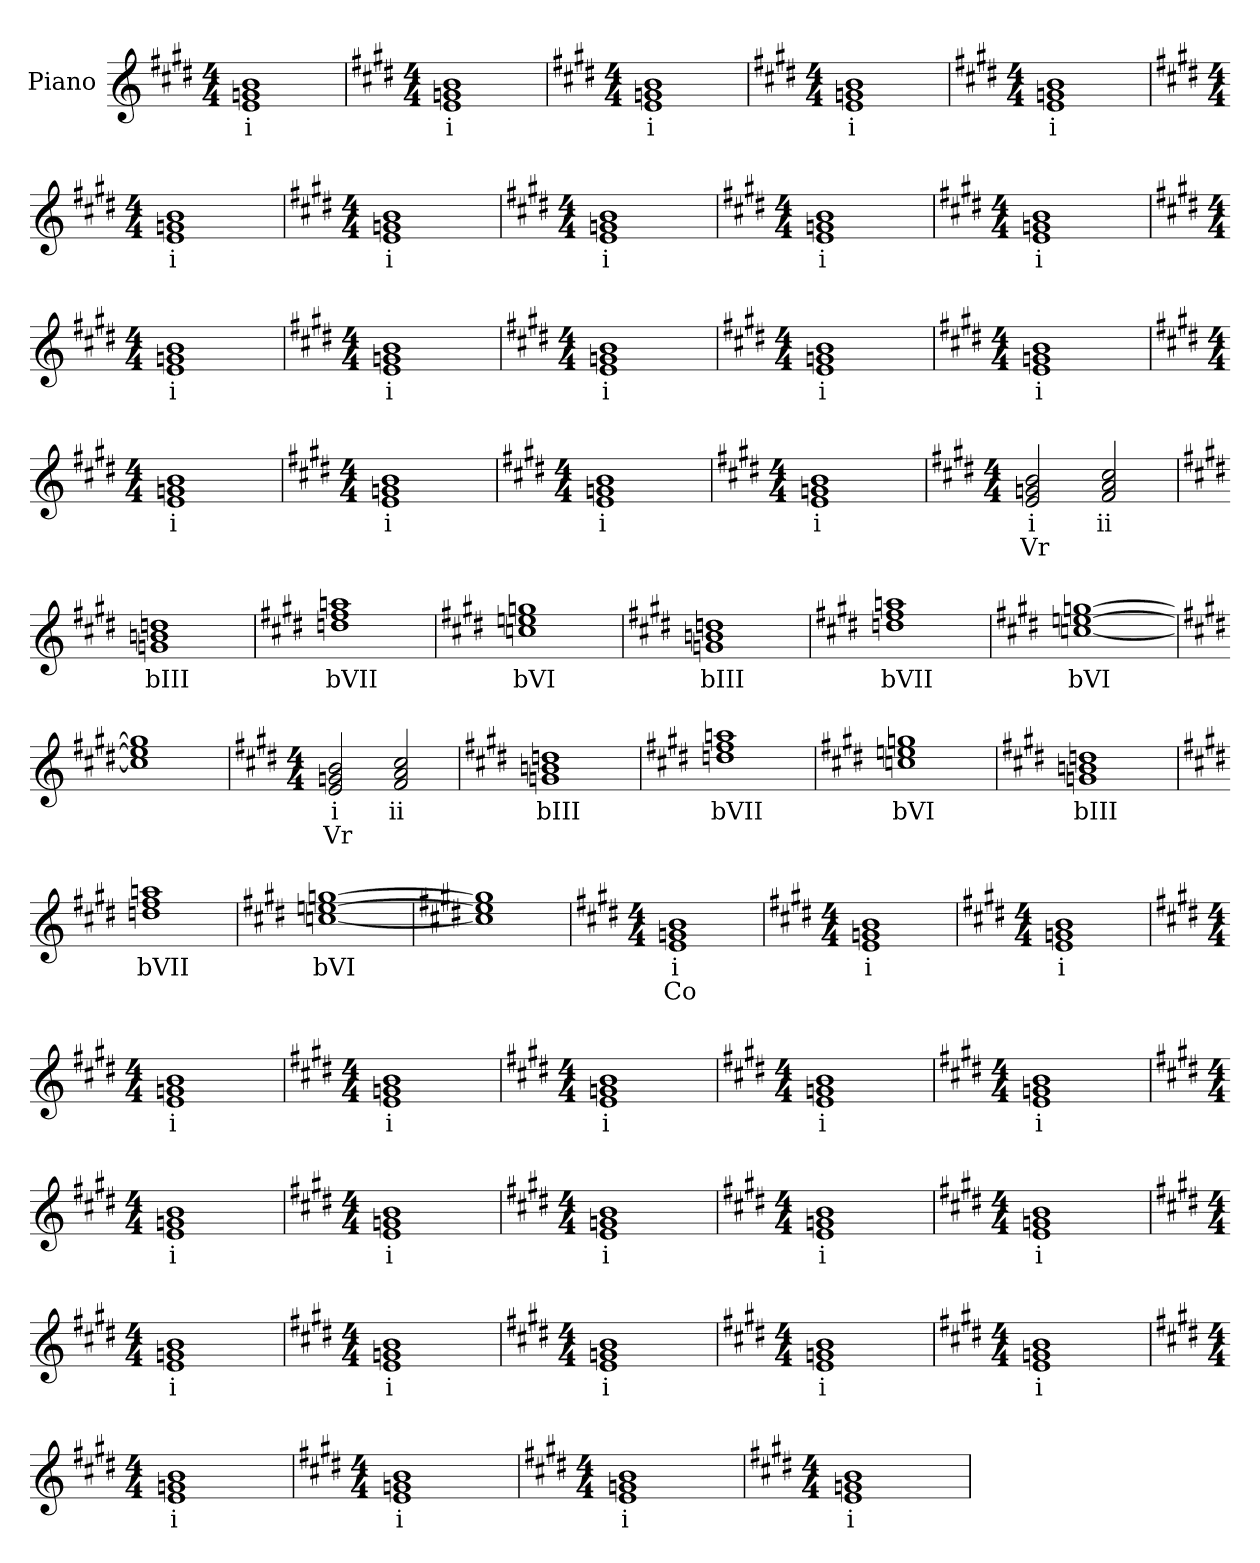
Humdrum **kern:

**kern	**text	**text
*part1	*part1	*part1
*staff1	*staff1	*staff1
*I"Piano	*	*
*I'Pno	*	*
*k[f#c#g#d#]	*	*
*E:	*	*
*M4/4	*	*
=	=	=
1e 1gn 1b	i	.
=	=	=
*k[f#c#g#d#]	*	*
*E:	*	*
*M4/4	*	*
1e 1gn 1b	i	.
=	=	=
*k[f#c#g#d#]	*	*
*E:	*	*
*M4/4	*	*
1e 1gn 1b	i	.
=	=	=
*k[f#c#g#d#]	*	*
*E:	*	*
*M4/4	*	*
1e 1gn 1b	i	.
=	=	=
*k[f#c#g#d#]	*	*
*E:	*	*
*M4/4	*	*
1e 1gn 1b	i	.
=	=	=
*k[f#c#g#d#]	*	*
*E:	*	*
*M4/4	*	*
1e 1gn 1b	i	.
=	=	=
*k[f#c#g#d#]	*	*
*E:	*	*
*M4/4	*	*
1e 1gn 1b	i	.
=	=	=
*k[f#c#g#d#]	*	*
*E:	*	*
*M4/4	*	*
1e 1gn 1b	i	.
=	=	=
*k[f#c#g#d#]	*	*
*E:	*	*
*M4/4	*	*
1e 1gn 1b	i	.
=	=	=
*k[f#c#g#d#]	*	*
*E:	*	*
*M4/4	*	*
1e 1gn 1b	i	.
=	=	=
*k[f#c#g#d#]	*	*
*E:	*	*
*M4/4	*	*
1e 1gn 1b	i	.
=	=	=
*k[f#c#g#d#]	*	*
*E:	*	*
*M4/4	*	*
1e 1gn 1b	i	.
=	=	=
*k[f#c#g#d#]	*	*
*E:	*	*
*M4/4	*	*
1e 1gn 1b	i	.
=	=	=
*k[f#c#g#d#]	*	*
*E:	*	*
*M4/4	*	*
1e 1gn 1b	i	.
=	=	=
*k[f#c#g#d#]	*	*
*E:	*	*
*M4/4	*	*
1e 1gn 1b	i	.
=	=	=
*k[f#c#g#d#]	*	*
*E:	*	*
*M4/4	*	*
1e 1gn 1b	i	.
=	=	=
*k[f#c#g#d#]	*	*
*E:	*	*
*M4/4	*	*
1e 1gn 1b	i	.
=	=	=
*k[f#c#g#d#]	*	*
*E:	*	*
*M4/4	*	*
1e 1gn 1b	i	.
=	=	=
*k[f#c#g#d#]	*	*
*E:	*	*
*M4/4	*	*
1e 1gn 1b	i	.
=	=	=
*k[f#c#g#d#]	*	*
*E:	*	*
*M4/4	*	*
2e 2gn 2b	i	Vr
2f# 2a 2cc#	ii	.
=	=	=
*k[f#c#g#d#]	*	*
*E:	*	*
1gn 1bn 1ddn	bIII	.
=	=	=
*k[f#c#g#d#]	*	*
*E:	*	*
1ddn 1ff# 1aan	bVII	.
=	=	=
*k[f#c#g#d#]	*	*
*E:	*	*
1ccn 1een 1ggn	bVI	.
=	=	=
*k[f#c#g#d#]	*	*
*E:	*	*
1gn 1bn 1ddn	bIII	.
=	=	=
*k[f#c#g#d#]	*	*
*E:	*	*
1ddn 1ff# 1aan	bVII	.
=	=	=
*k[f#c#g#d#]	*	*
*E:	*	*
[1ccn [1een [1ggn	bVI	.
=	=	=
*k[f#c#g#d#]	*	*
*E:	*	*
1ccn] 1een] 1ggn]	.	.
=	=	=
*k[f#c#g#d#]	*	*
*E:	*	*
*M4/4	*	*
2e 2gn 2b	i	Vr
2f# 2a 2cc#	ii	.
=	=	=
*k[f#c#g#d#]	*	*
*E:	*	*
1gn 1bn 1ddn	bIII	.
=	=	=
*k[f#c#g#d#]	*	*
*E:	*	*
1ddn 1ff# 1aan	bVII	.
=	=	=
*k[f#c#g#d#]	*	*
*E:	*	*
1ccn 1een 1ggn	bVI	.
=	=	=
*k[f#c#g#d#]	*	*
*E:	*	*
1gn 1bn 1ddn	bIII	.
=	=	=
*k[f#c#g#d#]	*	*
*E:	*	*
1ddn 1ff# 1aan	bVII	.
=	=	=
*k[f#c#g#d#]	*	*
*E:	*	*
[1ccn [1een [1ggn	bVI	.
=	=	=
*k[f#c#g#d#]	*	*
*E:	*	*
1ccn] 1een] 1ggn]	.	.
=	=	=
*k[f#c#g#d#]	*	*
*E:	*	*
*M4/4	*	*
1e 1gn 1b	i	Co
=	=	=
*k[f#c#g#d#]	*	*
*E:	*	*
*M4/4	*	*
1e 1gn 1b	i	.
=	=	=
*k[f#c#g#d#]	*	*
*E:	*	*
*M4/4	*	*
1e 1gn 1b	i	.
=	=	=
*k[f#c#g#d#]	*	*
*E:	*	*
*M4/4	*	*
1e 1gn 1b	i	.
=	=	=
*k[f#c#g#d#]	*	*
*E:	*	*
*M4/4	*	*
1e 1gn 1b	i	.
=	=	=
*k[f#c#g#d#]	*	*
*E:	*	*
*M4/4	*	*
1e 1gn 1b	i	.
=	=	=
*k[f#c#g#d#]	*	*
*E:	*	*
*M4/4	*	*
1e 1gn 1b	i	.
=	=	=
*k[f#c#g#d#]	*	*
*E:	*	*
*M4/4	*	*
1e 1gn 1b	i	.
=	=	=
*k[f#c#g#d#]	*	*
*E:	*	*
*M4/4	*	*
1e 1gn 1b	i	.
=	=	=
*k[f#c#g#d#]	*	*
*E:	*	*
*M4/4	*	*
1e 1gn 1b	i	.
=	=	=
*k[f#c#g#d#]	*	*
*E:	*	*
*M4/4	*	*
1e 1gn 1b	i	.
=	=	=
*k[f#c#g#d#]	*	*
*E:	*	*
*M4/4	*	*
1e 1gn 1b	i	.
=	=	=
*k[f#c#g#d#]	*	*
*E:	*	*
*M4/4	*	*
1e 1gn 1b	i	.
=	=	=
*k[f#c#g#d#]	*	*
*E:	*	*
*M4/4	*	*
1e 1gn 1b	i	.
=	=	=
*k[f#c#g#d#]	*	*
*E:	*	*
*M4/4	*	*
1e 1gn 1b	i	.
=	=	=
*k[f#c#g#d#]	*	*
*E:	*	*
*M4/4	*	*
1e 1gn 1b	i	.
=	=	=
*k[f#c#g#d#]	*	*
*E:	*	*
*M4/4	*	*
1e 1gn 1b	i	.
=	=	=
*k[f#c#g#d#]	*	*
*E:	*	*
*M4/4	*	*
1e 1gn 1b	i	.
=	=	=
*k[f#c#g#d#]	*	*
*E:	*	*
*M4/4	*	*
1e 1gn 1b	i	.
=	=	=
*k[f#c#g#d#]	*	*
*E:	*	*
*M4/4	*	*
1e 1gn 1b	i	.
=	=	=
*k[f#c#g#d#]	*	*
*E:	*	*
*M4/4	*	*
1e 1gn 1b	i	.
=	=	=
*k[f#c#g#d#]	*	*
*E:	*	*
*M4/4	*	*
1e 1gn 1b	i	.
=	=	=
*-	*-	*-
